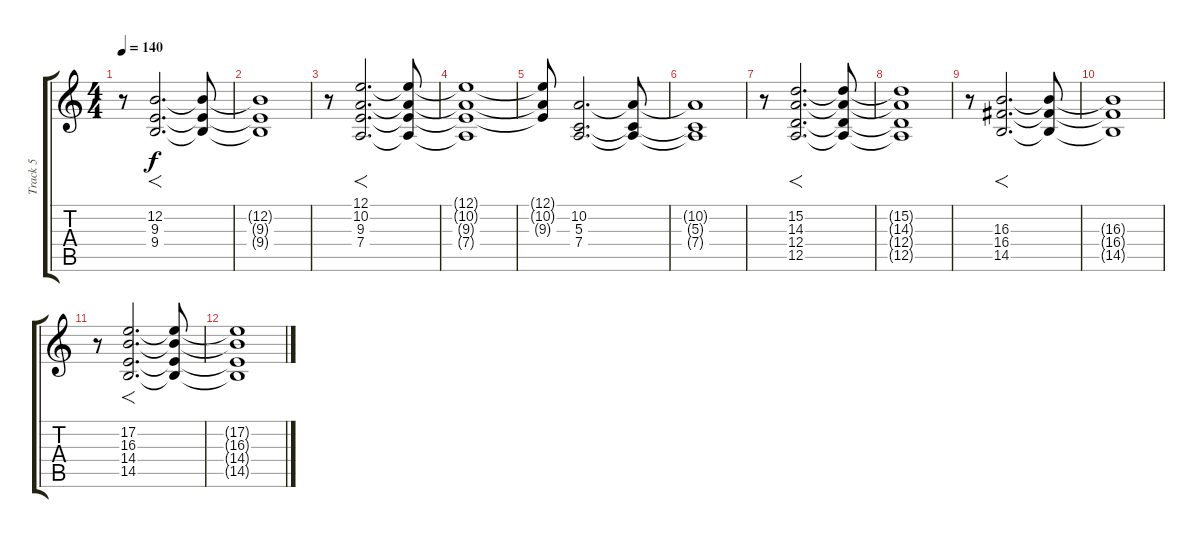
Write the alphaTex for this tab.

\track ("Track 5" "Track 5") {instrument pad4choir}
\staff {score tabs}
\tuning (E4 B3 G3 D3 A2 E2) {hide}
\ts (4 4)
\tempo 140
\clef g2
\ks c
r.8{dy f} (12.2 9.3 9.4).2{f d} (12.2{t} 9.3{t} 9.4{t}).8 |
(12.2{t} 9.3{t} 9.4{t}).1 |
r.8 (12.1 10.2 9.3 7.4).2{f d} (12.1{t} 10.2{t} 9.3{t} 7.4{t}).8 |
(12.1{t} 10.2{t} 9.3{t} 7.4{t}).1 |
(12.1{t} 10.2{t} 9.3{t}).8 (10.2 5.3 7.4).2{d} (10.2{t} 5.3{t} 7.4{t}).8 |
(10.2{t} 5.3{t} 7.4{t}).1 |
r.8 (15.2 14.3 12.4 12.5).2{f d} (15.2{t} 14.3{t} 12.4{t} 12.5{t}).8 |
(15.2{t} 14.3{t} 12.4{t} 12.5{t}).1 |
r.8 (16.3 16.4 14.5).2{f d} (16.3{t} 16.4{t} 14.5{t}).8 |
(16.3{t} 16.4{t} 14.5{t}).1 |
r.8 (17.2 16.3 14.4 14.5).2{f d} (17.2{t} 16.3{t} 14.4{t} 14.5{t}).8 |
(17.2{t} 16.3{t} 14.4{t} 14.5{t}).1
